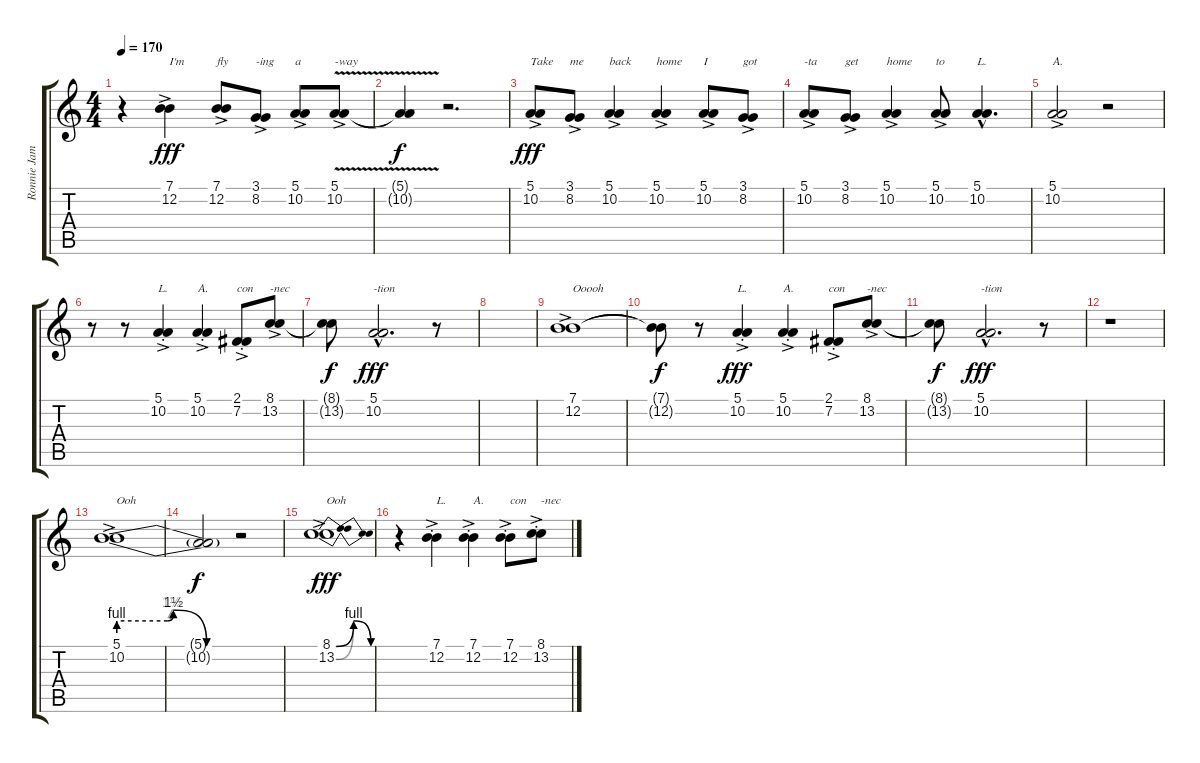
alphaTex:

\track ("Ronnie James Dio" "Ronnie Jam") {instrument brasssection}
\staff {score tabs}
\tuning (E4 B3 G3 D3 A2 E2) {hide}
\ts (4 4)
\tempo 170
\clef g2
\ks c
r.4{dy fff} (7.1{ac} 12.2{ac}).4{txt "I'm"} (7.1{ac} 12.2{ac}).8{txt "fly"} (3.1{ac} 8.2{ac}).8{txt "-ing"} (5.1{ac} 10.2{ac}).8{txt "a"} (5.1{v ac} 10.2{v ac}).8{txt "-way"} |
(5.1{t} 10.2{t}).4{dy f} r.2{d} |
(5.1{ac} 10.2{ac}).8{txt "Take" dy fff} (3.1{ac} 8.2{ac}).8{txt "me"} (5.1{ac} 10.2{ac}).4{txt "back"} (5.1{ac} 10.2{ac}).4{txt "home"} (5.1{ac} 10.2{ac}).8{txt "I"} (3.1{ac} 8.2{ac}).8{txt "got"} |
(5.1{ac} 10.2{ac}).8{txt "-ta"} (3.1{ac} 8.2{ac}).8{txt "get"} (5.1{ac} 10.2{ac}).4{txt "home"} (5.1{ac} 10.2{ac}).8{txt "to"} (5.1{hac} 10.2{hac}).4{d txt "L."} |
(5.1{ac} 10.2{ac}).2{txt "A."} r.2 |
r.8 r.8 (5.1{ac st} 10.2{ac}).4{txt "L."} (5.1{ac st} 10.2{ac}).4{txt "A."} (2.1{ac st} 7.2{ac}).8{txt "con"} (8.1{ac} 13.2{ac}).8{txt "-nec"} |
(8.1{t} 13.2{t}).8{dy f} (5.1{hac} 10.2{hac}).2{d txt "-tion" dy fff} r.8 |
|
(7.1{ac} 12.2{ac}).1{txt "Ooooh"} |
(7.1{t} 12.2{t}).8{dy f} r.8 (5.1{ac st} 10.2{ac}).4{txt "L." dy fff} (5.1{ac st} 10.2{ac}).4{txt "A."} (2.1{ac st} 7.2{ac}).8{txt "con"} (8.1{ac} 13.2{ac}).8{txt "-nec"} |
(8.1{t} 13.2{t}).8{dy f} (5.1{hac} 10.2{hac}).2{d txt "-tion" dy fff} r.8 |
r.1 |
(5.1{be (custom 0 4 25 4 28 6 45 0 60 0) ac} 10.2{be (custom 0 4 25 4 27 6 45 0 60 0) ac}).1{txt "Ooh"} |
(5.1{t} 10.2{t}).2{dy f} r.2 |
(8.1{be (bendrelease 0 0 15 4 15 4 60 0) ac} 13.2{be (bendrelease 0 0 14 4 14 4 60 0) ac}).1{txt "Ooh" dy fff} |
r.4 (7.1{ac st} 12.2{ac}).4{txt "L."} (7.1{ac st} 12.2{ac}).4{txt "A."} (7.1{ac st} 12.2{ac}).8{txt "con"} (8.1{ac st} 13.2{ac}).8{txt "-nec"}
